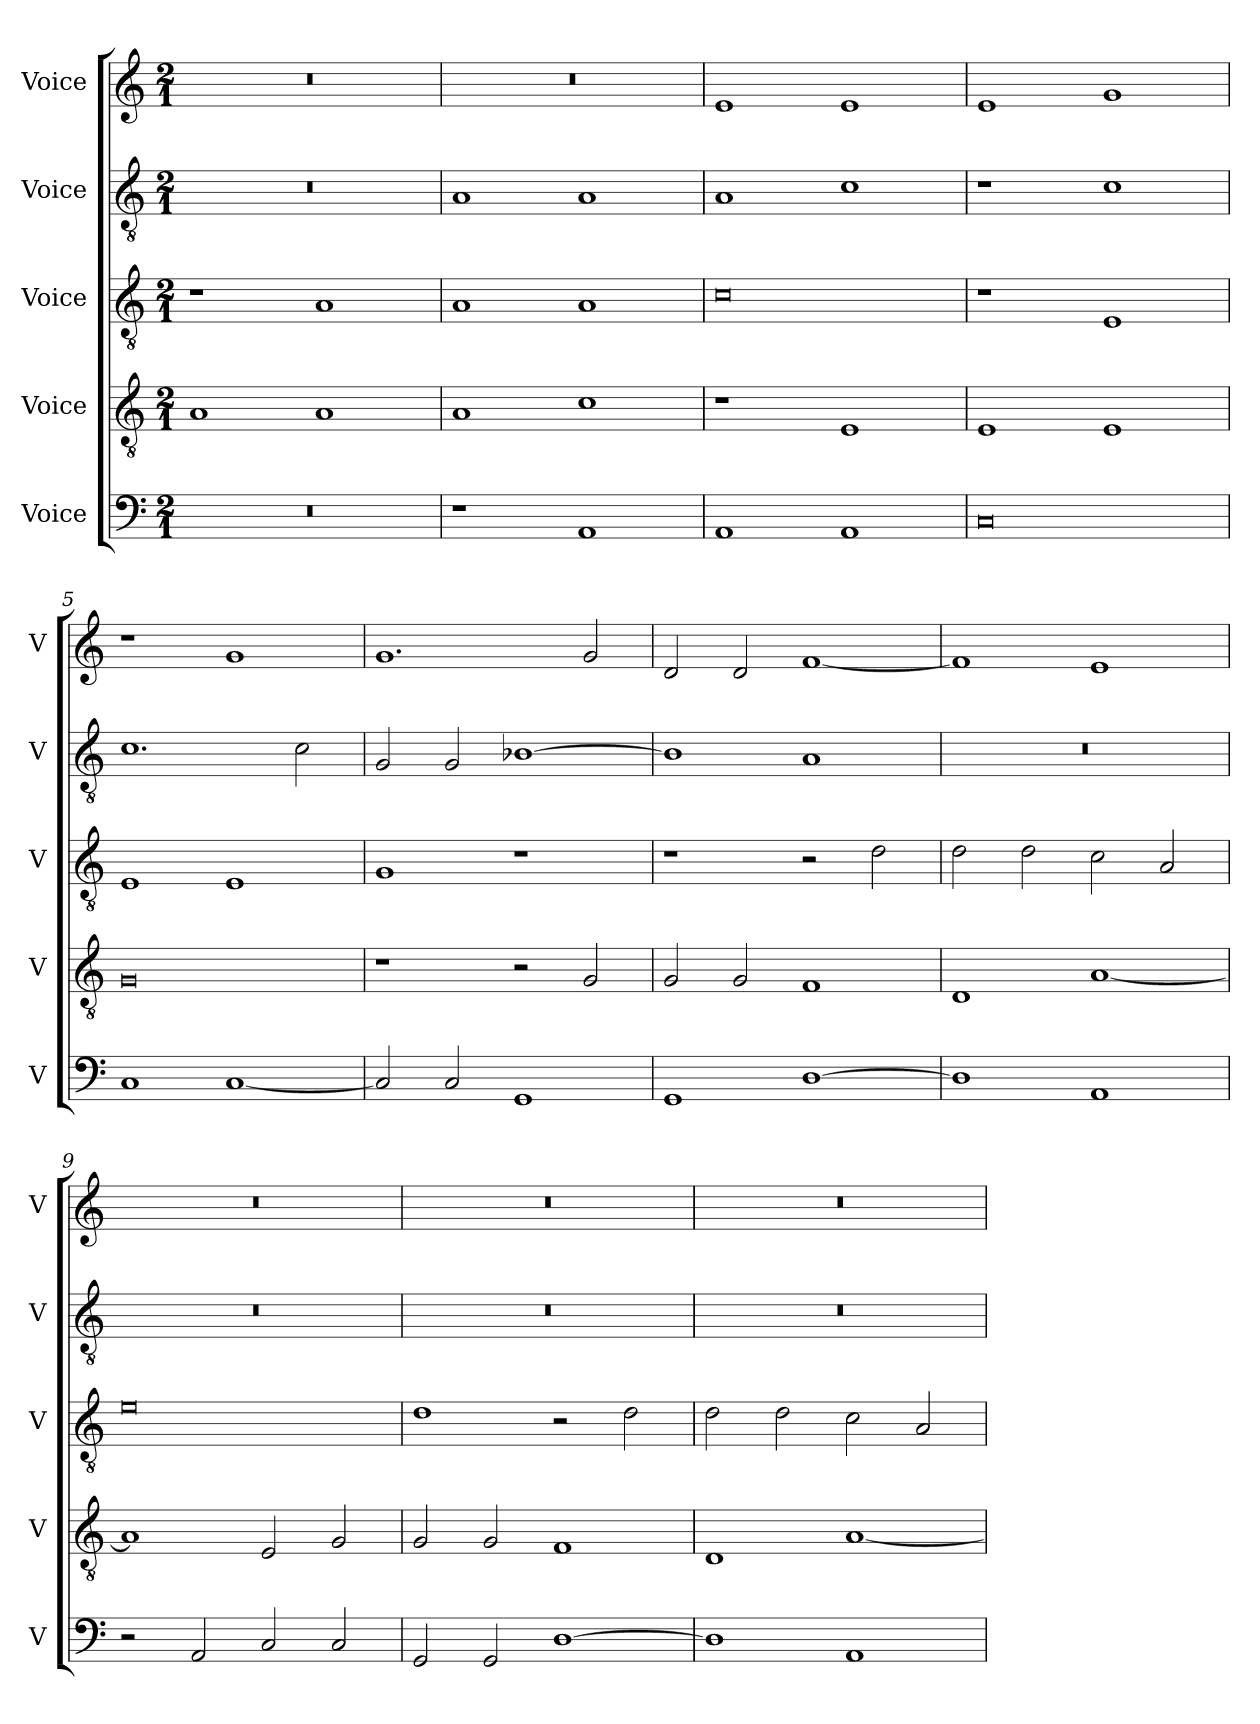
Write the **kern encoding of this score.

**kern	**kern	**kern	**kern	**kern
*part5	*part4	*part3	*part2	*part1
*staff5	*staff4	*staff3	*staff2	*staff1
*I"Voice	*I"Voice	*I"Voice	*I"Voice	*I"Voice
*I'V	*I'V	*I'V	*I'V	*I'V
*clefF4	*clefGv2	*clefGv2	*clefGv2	*clefG2
*k[]	*k[]	*k[]	*k[]	*k[]
*M2/1	*M2/1	*M2/1	*M2/1	*M2/1
=1	=1	=1	=1	=1
0r	1A	1r	0r	0r
.	1A	1A	.	.
=2	=2	=2	=2	=2
1r	1A	1A	1A	0r
1AA	1c	1A	1A	.
=3	=3	=3	=3	=3
1AA	1r	0c	1A	1e
1AA	1E	.	1c	1e
=4	=4	=4	=4	=4
0C	1E	1r	1r	1e
.	1E	1E	1c	1g
=5	=5	=5	=5	=5
1C	0G	1E	1.c	1r
[1C	.	1E	.	1g
.	.	.	2c\	.
!!LO:LB:g=z
=6	=6	=6	=6	=6
2C/]	1r	1G	2G/	1.g
2C/	.	.	2G/	.
1GG	2r	1r	[1B-X	.
.	2G/	.	.	2g/
=7	=7	=7	=7	=7
1GG	2G/	1r	1B-]	2d/
.	2G/	.	.	2d/
[1D	1F	2r	1A	[1f
.	.	2d\	.	.
=8	=8	=8	=8	=8
1D]	1D	2d\	0r	1f]
.	.	2d\	.	.
1AA	[1A	2c\	.	1e
.	.	2A/	.	.
=9	=9	=9	=9	=9
2r	1A]	0e	0r	0r
2AA/	.	.	.	.
2C/	2E/	.	.	.
2C/	2G/	.	.	.
!!LO:LB:g=z
=10	=10	=10	=10	=10
2GG/	2G/	1d	0r	0r
2GG/	2G/	.	.	.
[1D	1F	2r	.	.
.	.	2d\	.	.
=11	=11	=11	=11	=11
1D]	1D	2d\	0r	0r
.	.	2d\	.	.
1AA	[1A	2c\	.	.
.	.	2A/	.	.
=	=	=	=	=
*-	*-	*-	*-	*-
